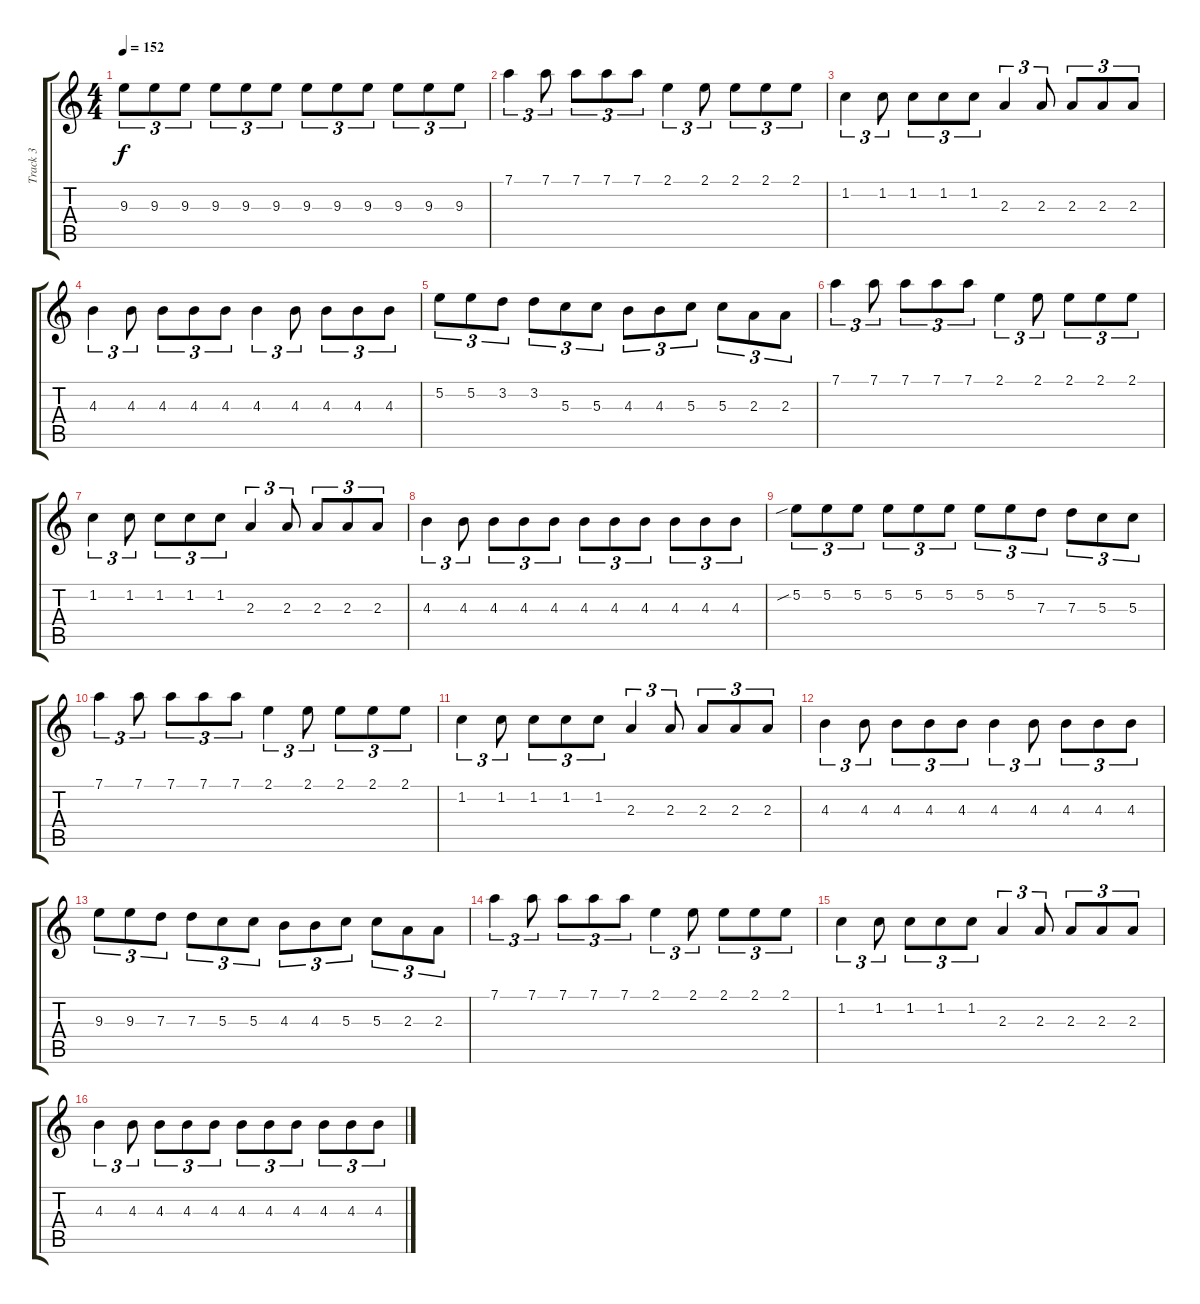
\track ("Track 3" "Track 3") {instrument distortionguitar}
\staff {score tabs}
\tuning (D4 B3 G3 D3 A2 E2) {hide}
\ts (4 4)
\tempo 152
\clef g2
\ks c
9.3.8{tu (3 2) dy f} 9.3.8{tu (3 2)} 9.3.8{tu (3 2)} 9.3.8{tu (3 2)} 9.3.8{tu (3 2)} 9.3.8{tu (3 2)} 9.3.8{tu (3 2)} 9.3.8{tu (3 2)} 9.3.8{tu (3 2)} 9.3.8{tu (3 2)} 9.3.8{tu (3 2)} 9.3.8{tu (3 2)} |
7.1.4{tu (3 2)} 7.1.8{tu (3 2)} 7.1.8{tu (3 2)} 7.1.8{tu (3 2)} 7.1.8{tu (3 2)} 2.1.4{tu (3 2)} 2.1.8{tu (3 2)} 2.1.8{tu (3 2)} 2.1.8{tu (3 2)} 2.1.8{tu (3 2)} |
1.2.4{tu (3 2)} 1.2.8{tu (3 2)} 1.2.8{tu (3 2)} 1.2.8{tu (3 2)} 1.2.8{tu (3 2)} 2.3.4{tu (3 2)} 2.3.8{tu (3 2)} 2.3.8{tu (3 2)} 2.3.8{tu (3 2)} 2.3.8{tu (3 2)} |
4.3.4{tu (3 2)} 4.3.8{tu (3 2)} 4.3.8{tu (3 2)} 4.3.8{tu (3 2)} 4.3.8{tu (3 2)} 4.3.4{tu (3 2)} 4.3.8{tu (3 2)} 4.3.8{tu (3 2)} 4.3.8{tu (3 2)} 4.3.8{tu (3 2)} |
5.2.8{tu (3 2)} 5.2.8{tu (3 2)} 3.2.8{tu (3 2)} 3.2.8{tu (3 2)} 5.3.8{tu (3 2)} 5.3.8{tu (3 2)} 4.3.8{tu (3 2)} 4.3.8{tu (3 2)} 5.3.8{tu (3 2)} 5.3.8{tu (3 2)} 2.3.8{tu (3 2)} 2.3.8{tu (3 2)} |
7.1.4{tu (3 2)} 7.1.8{tu (3 2)} 7.1.8{tu (3 2)} 7.1.8{tu (3 2)} 7.1.8{tu (3 2)} 2.1.4{tu (3 2)} 2.1.8{tu (3 2)} 2.1.8{tu (3 2)} 2.1.8{tu (3 2)} 2.1.8{tu (3 2)} |
1.2.4{tu (3 2)} 1.2.8{tu (3 2)} 1.2.8{tu (3 2)} 1.2.8{tu (3 2)} 1.2.8{tu (3 2)} 2.3.4{tu (3 2)} 2.3.8{tu (3 2)} 2.3.8{tu (3 2)} 2.3.8{tu (3 2)} 2.3.8{tu (3 2)} |
4.3.4{tu (3 2)} 4.3.8{tu (3 2)} 4.3.8{tu (3 2)} 4.3.8{tu (3 2)} 4.3.8{tu (3 2)} 4.3.8{tu (3 2)} 4.3.8{tu (3 2)} 4.3.8{tu (3 2)} 4.3.8{tu (3 2)} 4.3.8{tu (3 2)} 4.3.8{tu (3 2)} |
5.2{sib}.8{tu (3 2)} 5.2.8{tu (3 2)} 5.2.8{tu (3 2)} 5.2.8{tu (3 2)} 5.2.8{tu (3 2)} 5.2.8{tu (3 2)} 5.2.8{tu (3 2)} 5.2.8{tu (3 2)} 7.3.8{tu (3 2)} 7.3.8{tu (3 2)} 5.3.8{tu (3 2)} 5.3.8{tu (3 2)} |
7.1.4{tu (3 2)} 7.1.8{tu (3 2)} 7.1.8{tu (3 2)} 7.1.8{tu (3 2)} 7.1.8{tu (3 2)} 2.1.4{tu (3 2)} 2.1.8{tu (3 2)} 2.1.8{tu (3 2)} 2.1.8{tu (3 2)} 2.1.8{tu (3 2)} |
1.2.4{tu (3 2)} 1.2.8{tu (3 2)} 1.2.8{tu (3 2)} 1.2.8{tu (3 2)} 1.2.8{tu (3 2)} 2.3.4{tu (3 2)} 2.3.8{tu (3 2)} 2.3.8{tu (3 2)} 2.3.8{tu (3 2)} 2.3.8{tu (3 2)} |
4.3.4{tu (3 2)} 4.3.8{tu (3 2)} 4.3.8{tu (3 2)} 4.3.8{tu (3 2)} 4.3.8{tu (3 2)} 4.3.4{tu (3 2)} 4.3.8{tu (3 2)} 4.3.8{tu (3 2)} 4.3.8{tu (3 2)} 4.3.8{tu (3 2)} |
9.3.8{tu (3 2)} 9.3.8{tu (3 2)} 7.3.8{tu (3 2)} 7.3.8{tu (3 2)} 5.3.8{tu (3 2)} 5.3.8{tu (3 2)} 4.3.8{tu (3 2)} 4.3.8{tu (3 2)} 5.3.8{tu (3 2)} 5.3.8{tu (3 2)} 2.3.8{tu (3 2)} 2.3.8{tu (3 2)} |
7.1.4{tu (3 2)} 7.1.8{tu (3 2)} 7.1.8{tu (3 2)} 7.1.8{tu (3 2)} 7.1.8{tu (3 2)} 2.1.4{tu (3 2)} 2.1.8{tu (3 2)} 2.1.8{tu (3 2)} 2.1.8{tu (3 2)} 2.1.8{tu (3 2)} |
1.2.4{tu (3 2)} 1.2.8{tu (3 2)} 1.2.8{tu (3 2)} 1.2.8{tu (3 2)} 1.2.8{tu (3 2)} 2.3.4{tu (3 2)} 2.3.8{tu (3 2)} 2.3.8{tu (3 2)} 2.3.8{tu (3 2)} 2.3.8{tu (3 2)} |
4.3.4{tu (3 2)} 4.3.8{tu (3 2)} 4.3.8{tu (3 2)} 4.3.8{tu (3 2)} 4.3.8{tu (3 2)} 4.3.8{tu (3 2)} 4.3.8{tu (3 2)} 4.3.8{tu (3 2)} 4.3.8{tu (3 2)} 4.3.8{tu (3 2)} 4.3.8{tu (3 2)}
